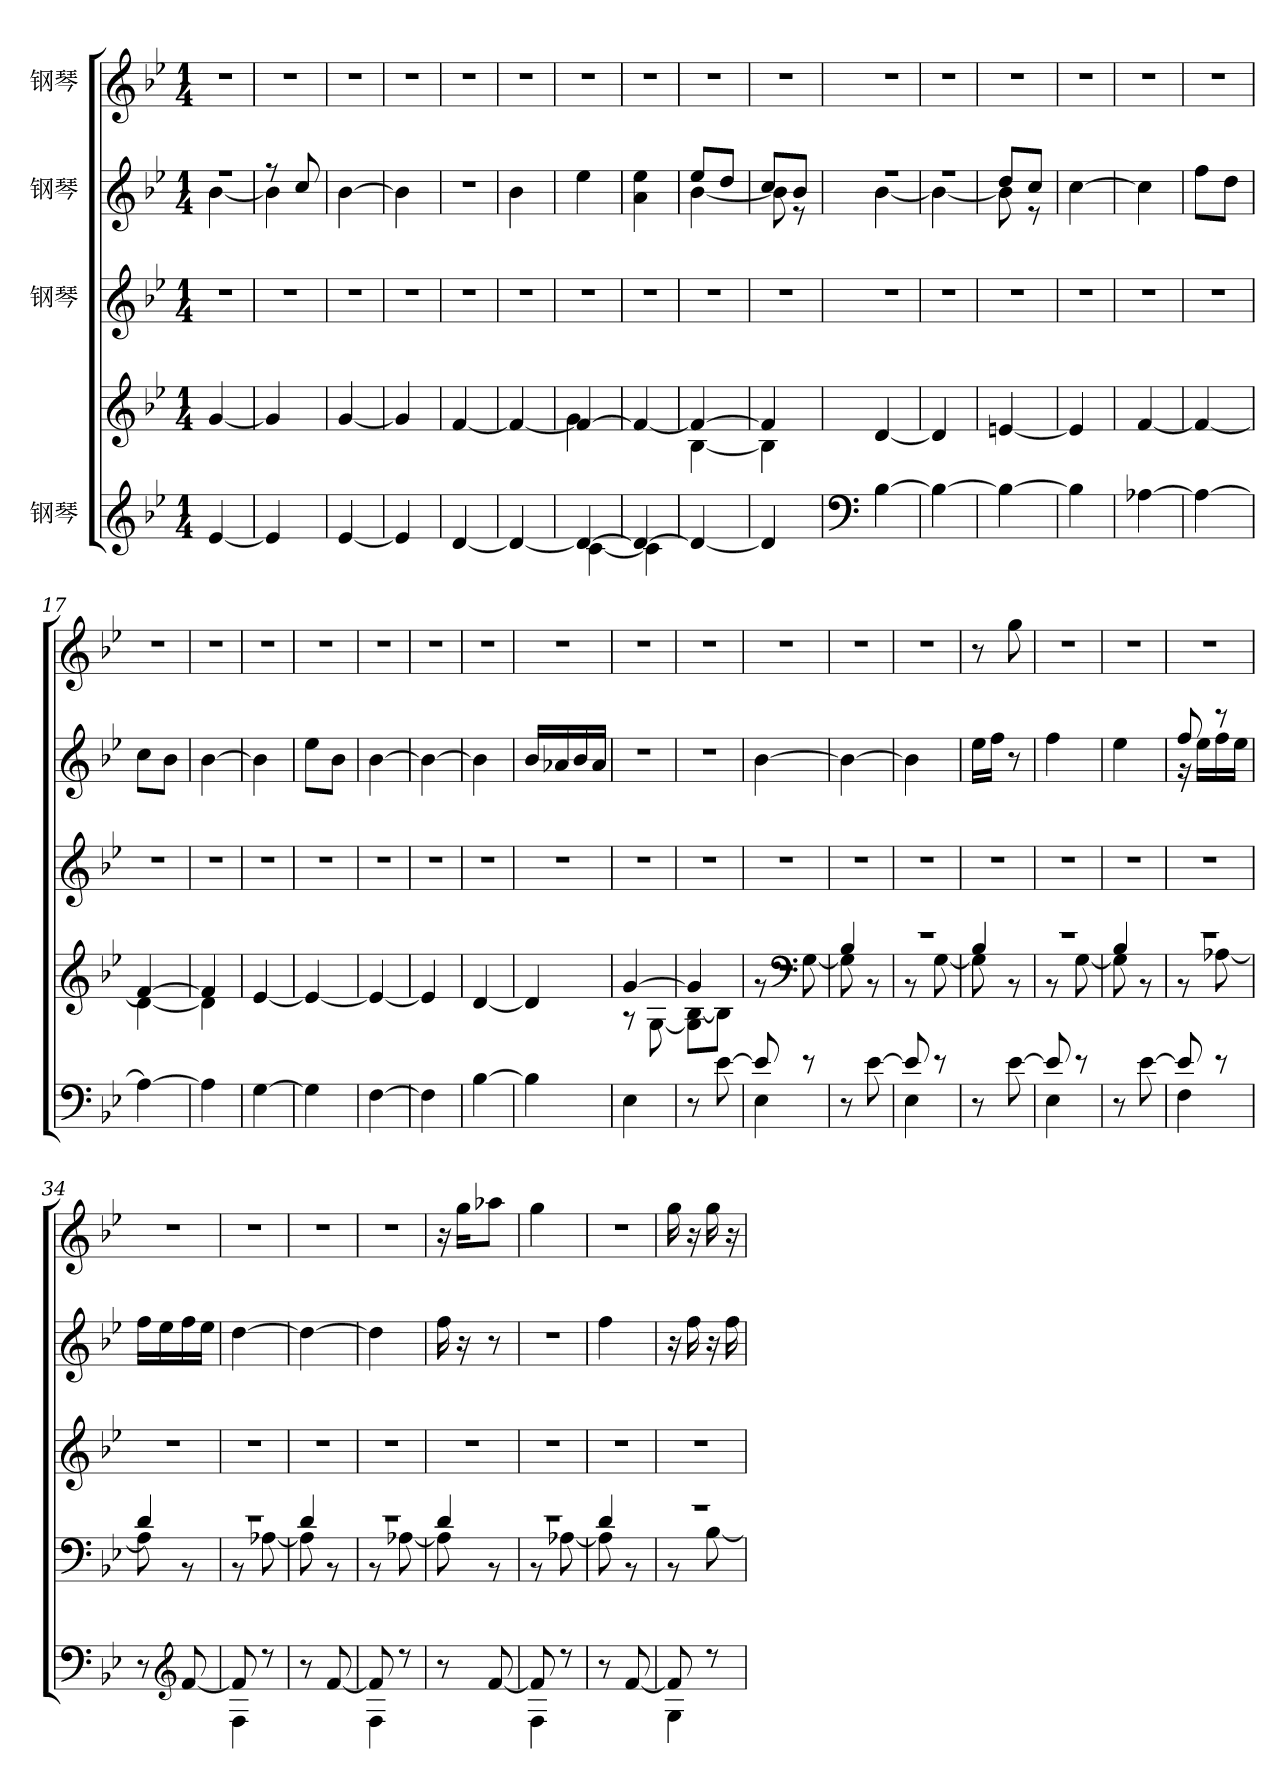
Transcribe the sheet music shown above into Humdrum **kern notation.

**kern	**kern	**kern	**kern	**kern
*part4	*part4	*part3	*part2	*part1
*staff5	*staff4	*staff3	*staff2	*staff1
*I"钢琴	*	*I"钢琴	*I"钢琴	*I"钢琴
*clefG2	*clefG2	*clefG2	*clefG2	*clefG2
*k[b-e-]	*k[b-e-]	*k[b-e-]	*k[b-e-]	*k[b-e-]
*M1/4	*M1/4	*M1/4	*M1/4	*M1/4
*MM134	*MM134	*MM134	*MM134	*MM134
=1	=1	=1	=1	=1
*	*	*	*^	*
[4e-/	[4g/	4r	4r	[4b-\	4r
=2	=2	=2	=2	=2	=2
4e-/]	4g/]	4r	8r	4b-\]	4r
.	.	.	8cc/	.	.
*	*	*	*v	*v	*
=3	=3	=3	=3	=3
[4e-/	[4g/	4r	[4b-\	4r
=4	=4	=4	=4	=4
4e-/]	4g/]	4r	4b-\]	4r
=5	=5	=5	=5	=5
[4d/	[4f/	4r	4r	4r
=6	=6	=6	=6	=6
4d/_	4f/_	4r	4b-\	4r
=7	=7	=7	=7	=7
*^	*^	*	*	*
4d/_	[4c\	4f/_	4g\	4r	4ee-\	4r
*	*	*v	*v	*	*	*
=8	=8	=8	=8	=8	=8
4d/_	4c\]	4f/_	4r	4a\ 4ee-\	4r
*v	*v	*	*	*	*
=9	=9	=9	=9	=9
*	*^	*	*^	*
4d/_	4f/_	[4B-\	4r	8ee-/L	[4b-\	4r
.	.	.	.	8dd/J	.	.
=10	=10	=10	=10	=10	=10	=10
4d/]	4f/]	4B-\]	4r	8cc/L	8b-\]	4r
.	.	.	.	8b-/J	8r	.
*	*v	*v	*	*	*	*
=11	=11	=11	=11	=11	=11
*clefF4	*	*	*	*	*
[4B-\	[4d/	4r	4r	[4b-\	4r
=12	=12	=12	=12	=12	=12
4B-\_	4d/]	4r	4r	4b-\_	4r
=13	=13	=13	=13	=13	=13
4B-\_	[4en/	4r	8dd/L	8b-\]	4r
.	.	.	8cc/J	8r	.
*	*	*	*v	*v	*
!!LO:LB:g=z
=14	=14	=14	=14	=14
4B-\]	4e/]	4r	[4cc\	4r
=15	=15	=15	=15	=15
[4A-X\	[4f/	4r	4cc\]	4r
=16	=16	=16	=16	=16
4A-\_	4f/_	4r	8ff\L	4r
.	.	.	8dd\J	.
=17	=17	=17	=17	=17
*	*^	*	*	*
4A-\_	4f/_	[4d\	4r	8cc\L	4r
.	.	.	.	8b-\J	.
=18	=18	=18	=18	=18	=18
4A-\]	4f/]	4d\]	4r	[4b-\	4r
*	*v	*v	*	*	*
=19	=19	=19	=19	=19
[4G\	[4e-/	4r	4b-\]	4r
=20	=20	=20	=20	=20
4G\]	4e-/_	4r	8ee-\L	4r
.	.	.	8b-\J	.
=21	=21	=21	=21	=21
[4F\	4e-/_	4r	[4b-\	4r
=22	=22	=22	=22	=22
4F\]	4e-/]	4r	4b-\_	4r
=23	=23	=23	=23	=23
[4B-\	[4d/	4r	4b-\]	4r
=24	=24	=24	=24	=24
4B-\]	4d/]	4r	16b-/LL	4r
.	.	.	16a-X/	.
.	.	.	16b-/	.
.	.	.	16a-/JJ	.
=25	=25	=25	=25	=25
*	*^	*	*	*
4E-\	[4g/	8r	4r	4r	4r
.	.	[8G\	.	.	.
=26	=26	=26	=26	=26	=26
8r	4g/]	8G\] [8B-\L	4r	4r	4r
[8e-\	.	8B-\J]	.	.	.
!!LO:PB:g=z
=27	=27	=27	=27	=27	=27
*^	*	*	*	*	*
8e-/]	4E-\	4r	8r	4r	[4b-\	4r
*	*	*clefF4	*	*	*	*
8r	.	.	[8G\	.	.	.
*v	*v	*	*	*	*	*
=28	=28	=28	=28	=28	=28
8r	4B-/	8G\]	4r	4b-\_	4r
[8e-\	.	8r	.	.	.
=29	=29	=29	=29	=29	=29
*^	*	*	*	*	*
8e-/]	4E-\	4r	8r	4r	4b-\]	4r
8r	.	.	[8G\	.	.	.
*v	*v	*	*	*	*	*
=30	=30	=30	=30	=30	=30
8r	4B-/	8G\]	4r	16ee-\LL	8r
.	.	.	.	16ff\JJ	.
[8e-\	.	8r	.	8r	8gg\
=31	=31	=31	=31	=31	=31
*^	*	*	*	*	*
8e-/]	4E-\	4r	8r	4r	4ff\	4r
8r	.	.	[8G\	.	.	.
*v	*v	*	*	*	*	*
=32	=32	=32	=32	=32	=32
8r	4B-/	8G\]	4r	4ee-\	4r
[8e-\	.	8r	.	.	.
=33	=33	=33	=33	=33	=33
*^	*	*	*	*^	*
8e-/]	4F\	4r	8r	4r	8ff/	16r	4r
.	.	.	.	.	.	16ee-\LL	.
8r	.	.	[8A-X\	.	8r	16ff\	.
.	.	.	.	.	.	16ee-\JJ	.
*v	*v	*	*	*	*v	*v	*
=34	=34	=34	=34	=34	=34
8r	4d/	8A-\]	4r	16ff\LL	4r
.	.	.	.	16ee-\	.
*clefG2	*	*	*	*	*
[8f/	.	8r	.	16ff\	.
.	.	.	.	16ee-\JJ	.
=35	=35	=35	=35	=35	=35
*^	*	*	*	*	*
8f/]	4F\	4r	8r	4r	[4dd\	4r
8r	.	.	[8A-X\	.	.	.
*v	*v	*	*	*	*	*
!!LO:LB:g=z
=36	=36	=36	=36	=36	=36
8r	4d/	8A-\]	4r	4dd\_	4r
[8f/	.	8r	.	.	.
=37	=37	=37	=37	=37	=37
*^	*	*	*	*	*
8f/]	4F\	4r	8r	4r	4dd\]	4r
8r	.	.	[8A-X\	.	.	.
*v	*v	*	*	*	*	*
=38	=38	=38	=38	=38	=38
8r	4d/	8A-\]	4r	16ff\	16r
.	.	.	.	16r	16gg\KL
[8f/	.	8r	.	8r	8aa-X\J
=39	=39	=39	=39	=39	=39
*^	*	*	*	*	*
8f/]	4F\	4r	8r	4r	4r	4gg\
8r	.	.	[8A-X\	.	.	.
*v	*v	*	*	*	*	*
=40	=40	=40	=40	=40	=40
8r	4d/	8A-\]	4r	4ff\	4r
[8f/	.	8r	.	.	.
=41	=41	=41	=41	=41	=41
*^	*	*	*	*	*
8f/]	4G\	4r	8r	4r	16r	16gg\
.	.	.	.	.	16ff\	16r
8r	.	.	[8B-\	.	16r	16gg\
.	.	.	.	.	16ff\	16r
*v	*v	*	*	*	*	*
*	*v	*v	*	*	*
=	=	=	=	=
*-	*-	*-	*-	*-
